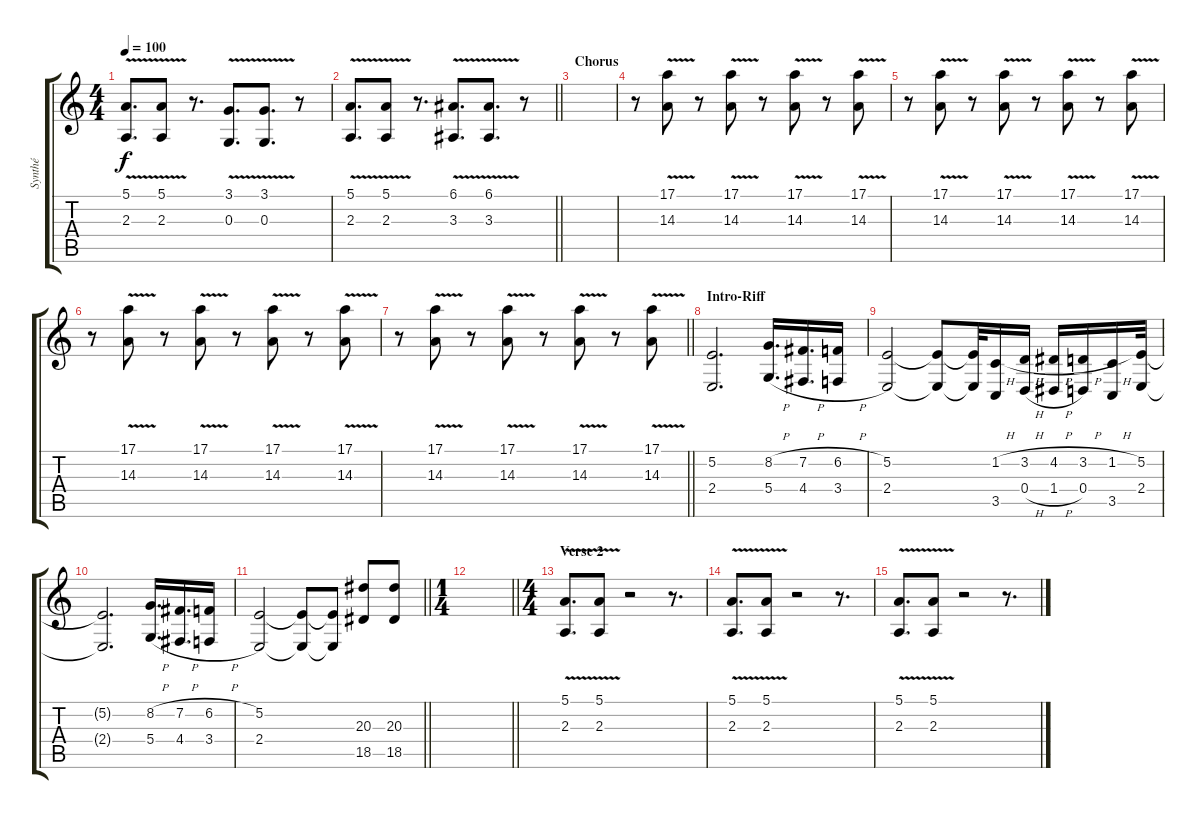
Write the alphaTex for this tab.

\track ("Synthé" "Synthé") {instrument lead6voice}
\staff {score tabs}
\tuning (E4 B3 G3 D3 A2 E2) {hide}
\ts (4 4)
\tempo 100
\clef g2
\ks c
(5.1{v} 2.3).8{d dy f} (5.1{v} 2.3).8 r.8{d} (3.1{v} 0.3).8{d} (3.1{v} 0.3).8{d} r.8 |
\barLineRight lightlight
(5.1{v} 2.3).8{d} (5.1{v} 2.3).8 r.8{d} (6.1{v} 3.3).8{d} (6.1{v} 3.3).8{d} r.8 |
\section ("" "Chorus")
|
r.8 (17.1{v} 14.3).8{volume 6 instrument lead6voice} r.8 (17.1{v} 14.3).8 r.8 (17.1{v} 14.3).8 r.8 (17.1{v} 14.3).8 |
r.8 (17.1{v} 14.3).8 r.8 (17.1{v} 14.3).8 r.8 (17.1{v} 14.3).8 r.8 (17.1{v} 14.3).8 |
r.8 (17.1{v} 14.3).8 r.8 (17.1{v} 14.3).8 r.8 (17.1{v} 14.3).8 r.8 (17.1{v} 14.3).8 |
\barLineRight lightlight
r.8 (17.1{v} 14.3).8 r.8 (17.1{v} 14.3).8 r.8 (17.1{v} 14.3).8 r.8 (17.1{v} 14.3).8 |
\section ("" "Intro-Riff")
(5.2 2.4).2{d volume 8 instrument lead2sawtooth} (8.2{h} 5.4{h}).16{d} (7.2{h} 4.4{h}).16{d} (6.2{h} 3.4{h}).16 |
(5.2 2.4).2 (5.2{t} 2.4{t}).8 (5.2{t} 2.4{t}).32 (1.2{h} 3.5).16 (3.2{h} 0.4{h}).16 (4.2{h} 1.4{h}).16 (3.2{h} 0.4).16 (1.2{h} 3.5).16 (5.2 2.4).32 |
(5.2{t} 2.4{t}).2{d} (8.2{h} 5.4{h}).16{d} (7.2{h} 4.4{h}).16{d} (6.2{h} 3.4{h}).16 |
\barLineRight lightlight
(5.2 2.4).2 (5.2{t} 2.4{t}).8 (5.2{t} 2.4{t}).8 (20.3 18.5).8 (20.3 18.5).8 |
\ts (1 4)
\barLineRight lightlight
|
\ts (4 4)
\section ("" "Verse 2")
(5.1{v} 2.3).8{d volume 6 instrument lead6voice} (5.1{v} 2.3).8 r.2 r.8{d} |
(5.1{v} 2.3).8{d} (5.1{v} 2.3).8 r.2 r.8{d} |
(5.1{v} 2.3).8{d} (5.1{v} 2.3).8 r.2 r.8{d}
